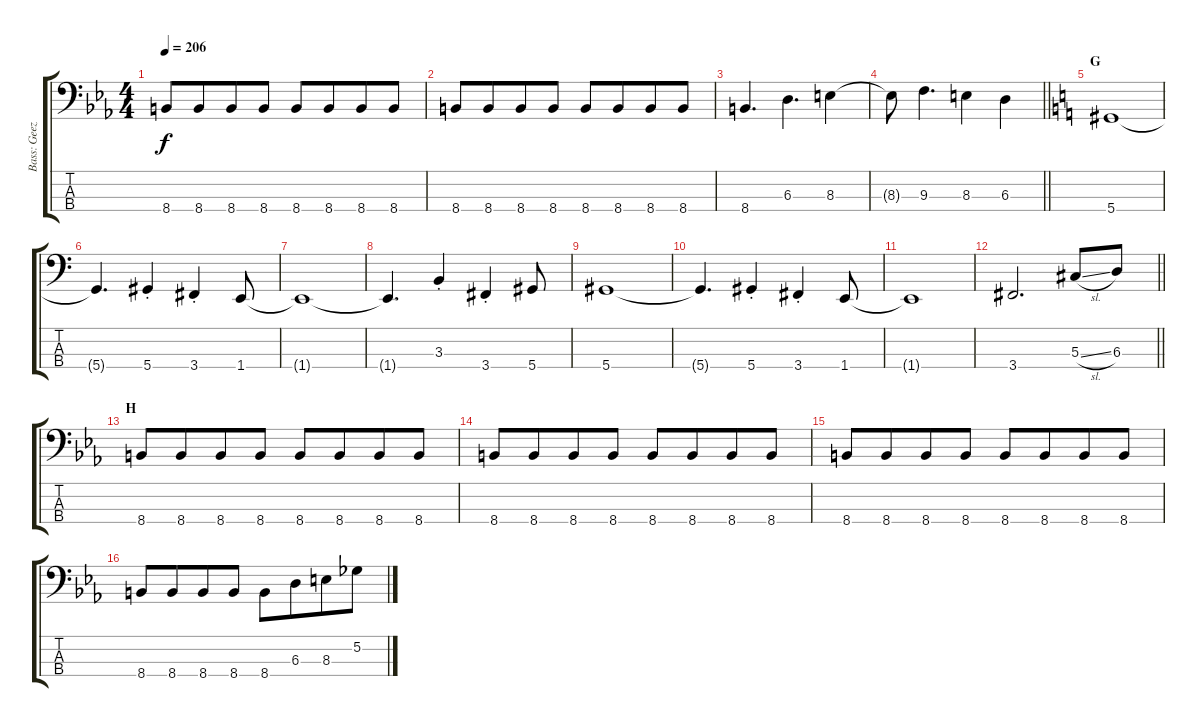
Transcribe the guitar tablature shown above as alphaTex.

\track ("Bass: Geezer" "Bass: Geez") {instrument electricbassfinger}
\staff {score tabs}
\tuning (Gb2 Db2 Ab1 Eb1) {hide}
\ts (4 4)
\tempo 206
\clef f4
\ks eb
8.4.8{dy f} 8.4.8{beam merge} 8.4.8 8.4.8 8.4.8 8.4.8{beam merge} 8.4.8 8.4.8 |
8.4.8 8.4.8{beam merge} 8.4.8 8.4.8 8.4.8 8.4.8{beam merge} 8.4.8 8.4.8 |
8.4.4{d} 6.3.4{d beam merge} 8.3.4 |
\barLineRight lightlight
8.3{t}.8 9.3.4{d} 8.3.4 6.3.4 |
\section ("" "G")
\ks c
5.4.1 |
5.4{t}.4{d} 5.4{st}.4 3.4{st}.4 1.4.8 |
1.4{t}.1 |
1.4{t}.4{d} 3.3{st}.4 3.4{st}.4 5.4.8 |
5.4.1 |
5.4{t}.4{d} 5.4{st}.4 3.4{st}.4 1.4.8 |
1.4{t}.1 |
\barLineRight lightlight
3.4.2{d} 5.3{sl}.8 6.3.8 |
\section ("" "H")
\ks eb
8.4.8 8.4.8{beam merge} 8.4.8 8.4.8 8.4.8 8.4.8{beam merge} 8.4.8 8.4.8 |
8.4.8 8.4.8{beam merge} 8.4.8 8.4.8 8.4.8 8.4.8{beam merge} 8.4.8 8.4.8 |
8.4.8 8.4.8{beam merge} 8.4.8 8.4.8 8.4.8 8.4.8{beam merge} 8.4.8 8.4.8 |
8.4.8 8.4.8{beam merge} 8.4.8 8.4.8 8.4.8 6.3.8{beam merge} 8.3.8 5.2.8
